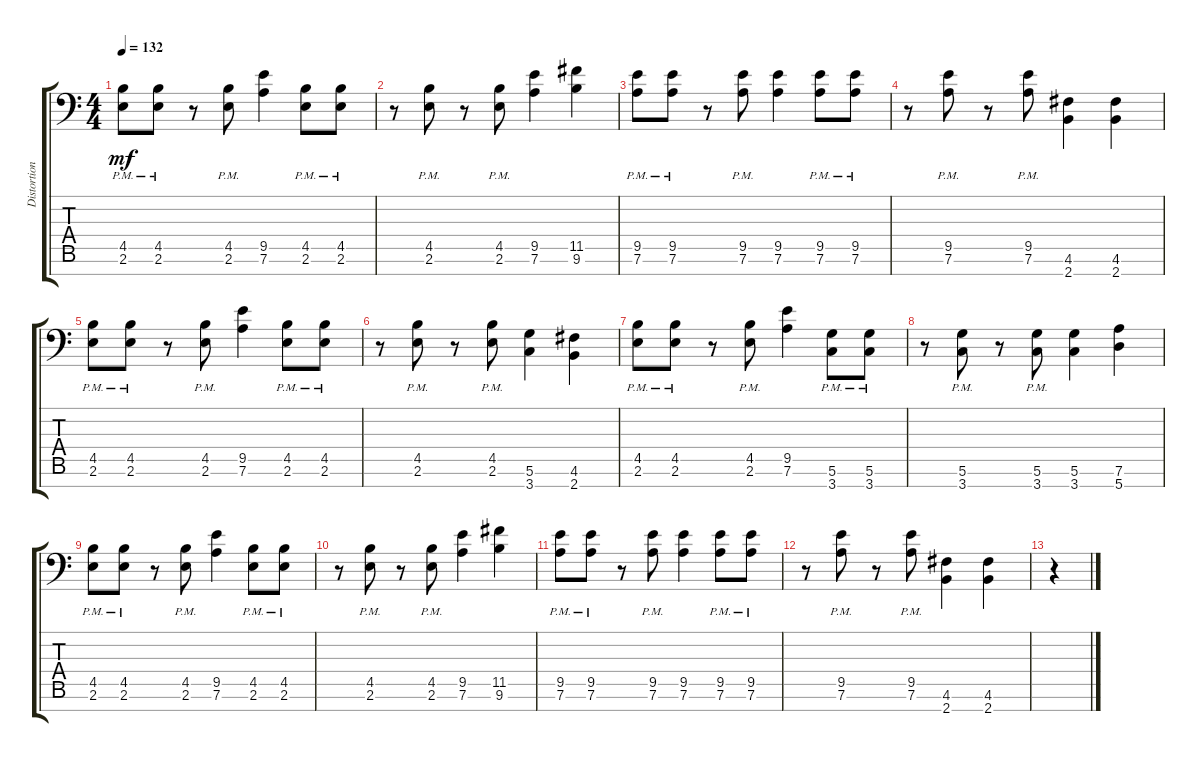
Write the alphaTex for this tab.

\track ("Distortion Guitar" "Distortion") {instrument distortionguitar}
\staff {score tabs}
\tuning (D4 A3 F3 C3 G2 D2 A1) {hide}
\ts (4 4)
\tempo 132
\clef f4
\ks c
(4.5{pm} 2.6{pm}).8{dy mf} (4.5{pm} 2.6{pm}).8 r.8 (4.5{pm} 2.6{pm}).8 (9.5 7.6).4 (4.5{pm} 2.6{pm}).8 (4.5{pm} 2.6{pm}).8 |
r.8 (4.5{pm} 2.6{pm}).8 r.8 (4.5{pm} 2.6{pm}).8 (9.5 7.6).4 (11.5 9.6).4 |
(9.5{pm} 7.6{pm}).8 (9.5{pm} 7.6{pm}).8 r.8 (9.5{pm} 7.6{pm}).8 (9.5 7.6).4 (9.5{pm} 7.6{pm}).8 (9.5{pm} 7.6{pm}).8 |
r.8 (9.5{pm} 7.6{pm}).8 r.8 (9.5{pm} 7.6{pm}).8 (4.6 2.7).4 (4.6 2.7).4 |
(4.5{pm} 2.6{pm}).8 (4.5{pm} 2.6{pm}).8 r.8 (4.5{pm} 2.6{pm}).8 (9.5 7.6).4 (4.5{pm} 2.6{pm}).8 (4.5{pm} 2.6{pm}).8 |
r.8 (4.5{pm} 2.6{pm}).8 r.8 (4.5{pm} 2.6{pm}).8 (5.6 3.7).4 (4.6 2.7).4 |
(4.5{pm} 2.6{pm}).8 (4.5{pm} 2.6{pm}).8 r.8 (4.5{pm} 2.6{pm}).8 (9.5 7.6).4 (5.6{pm} 3.7{pm}).8 (5.6{pm} 3.7{pm}).8 |
r.8 (5.6{pm} 3.7{pm}).8 r.8 (5.6{pm} 3.7{pm}).8 (5.6 3.7).4 (7.6 5.7).4 |
(4.5{pm} 2.6{pm}).8 (4.5{pm} 2.6{pm}).8 r.8 (4.5{pm} 2.6{pm}).8 (9.5 7.6).4 (4.5{pm} 2.6{pm}).8 (4.5{pm} 2.6{pm}).8 |
r.8 (4.5{pm} 2.6{pm}).8 r.8 (4.5{pm} 2.6{pm}).8 (9.5 7.6).4 (11.5 9.6).4 |
(9.5{pm} 7.6{pm}).8 (9.5{pm} 7.6{pm}).8 r.8 (9.5{pm} 7.6{pm}).8 (9.5 7.6).4 (9.5{pm} 7.6{pm}).8 (9.5{pm} 7.6{pm}).8 |
r.8 (9.5{pm} 7.6{pm}).8 r.8 (9.5{pm} 7.6{pm}).8 (4.6 2.7).4 (4.6 2.7).4 |
r.4
